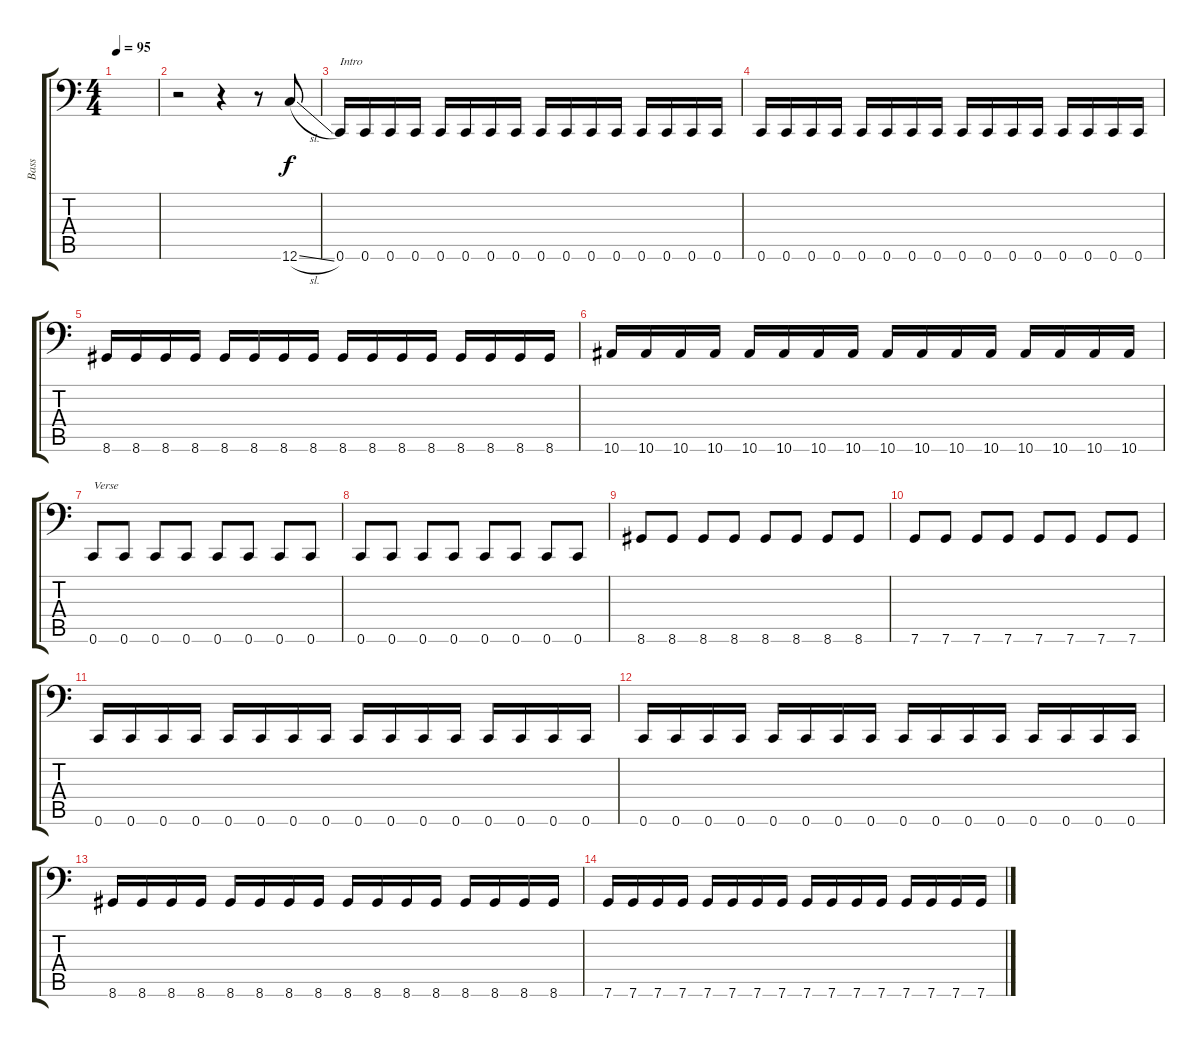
\track ("Bass" "Bass") {instrument electricbasspick}
\staff {score tabs}
\tuning (D3 A2 F2 C2 G1 C1) {hide}
\ts (4 4)
\tempo 95
\clef f4
\ks c
|
r.2 r.4 r.8 12.6{sl}.8 |
0.6.16{txt "Intro"} 0.6.16 0.6.16 0.6.16 0.6.16 0.6.16 0.6.16 0.6.16 0.6.16 0.6.16 0.6.16 0.6.16 0.6.16 0.6.16 0.6.16 0.6.16 |
0.6.16 0.6.16 0.6.16 0.6.16 0.6.16 0.6.16 0.6.16 0.6.16 0.6.16 0.6.16 0.6.16 0.6.16 0.6.16 0.6.16 0.6.16 0.6.16 |
8.6.16 8.6.16 8.6.16 8.6.16 8.6.16 8.6.16 8.6.16 8.6.16 8.6.16 8.6.16 8.6.16 8.6.16 8.6.16 8.6.16 8.6.16 8.6.16 |
10.6.16 10.6.16 10.6.16 10.6.16 10.6.16 10.6.16 10.6.16 10.6.16 10.6.16 10.6.16 10.6.16 10.6.16 10.6.16 10.6.16 10.6.16 10.6.16 |
0.6.8{txt "Verse"} 0.6.8 0.6.8 0.6.8 0.6.8 0.6.8 0.6.8 0.6.8 |
0.6.8 0.6.8 0.6.8 0.6.8 0.6.8 0.6.8 0.6.8 0.6.8 |
8.6.8 8.6.8 8.6.8 8.6.8 8.6.8 8.6.8 8.6.8 8.6.8 |
7.6.8 7.6.8 7.6.8 7.6.8 7.6.8 7.6.8 7.6.8 7.6.8 |
0.6.16 0.6.16 0.6.16 0.6.16 0.6.16 0.6.16 0.6.16 0.6.16 0.6.16 0.6.16 0.6.16 0.6.16 0.6.16 0.6.16 0.6.16 0.6.16 |
0.6.16 0.6.16 0.6.16 0.6.16 0.6.16 0.6.16 0.6.16 0.6.16 0.6.16 0.6.16 0.6.16 0.6.16 0.6.16 0.6.16 0.6.16 0.6.16 |
8.6.16 8.6.16 8.6.16 8.6.16 8.6.16 8.6.16 8.6.16 8.6.16 8.6.16 8.6.16 8.6.16 8.6.16 8.6.16 8.6.16 8.6.16 8.6.16 |
7.6.16 7.6.16 7.6.16 7.6.16 7.6.16 7.6.16 7.6.16 7.6.16 7.6.16 7.6.16 7.6.16 7.6.16 7.6.16 7.6.16 7.6.16 7.6.16
